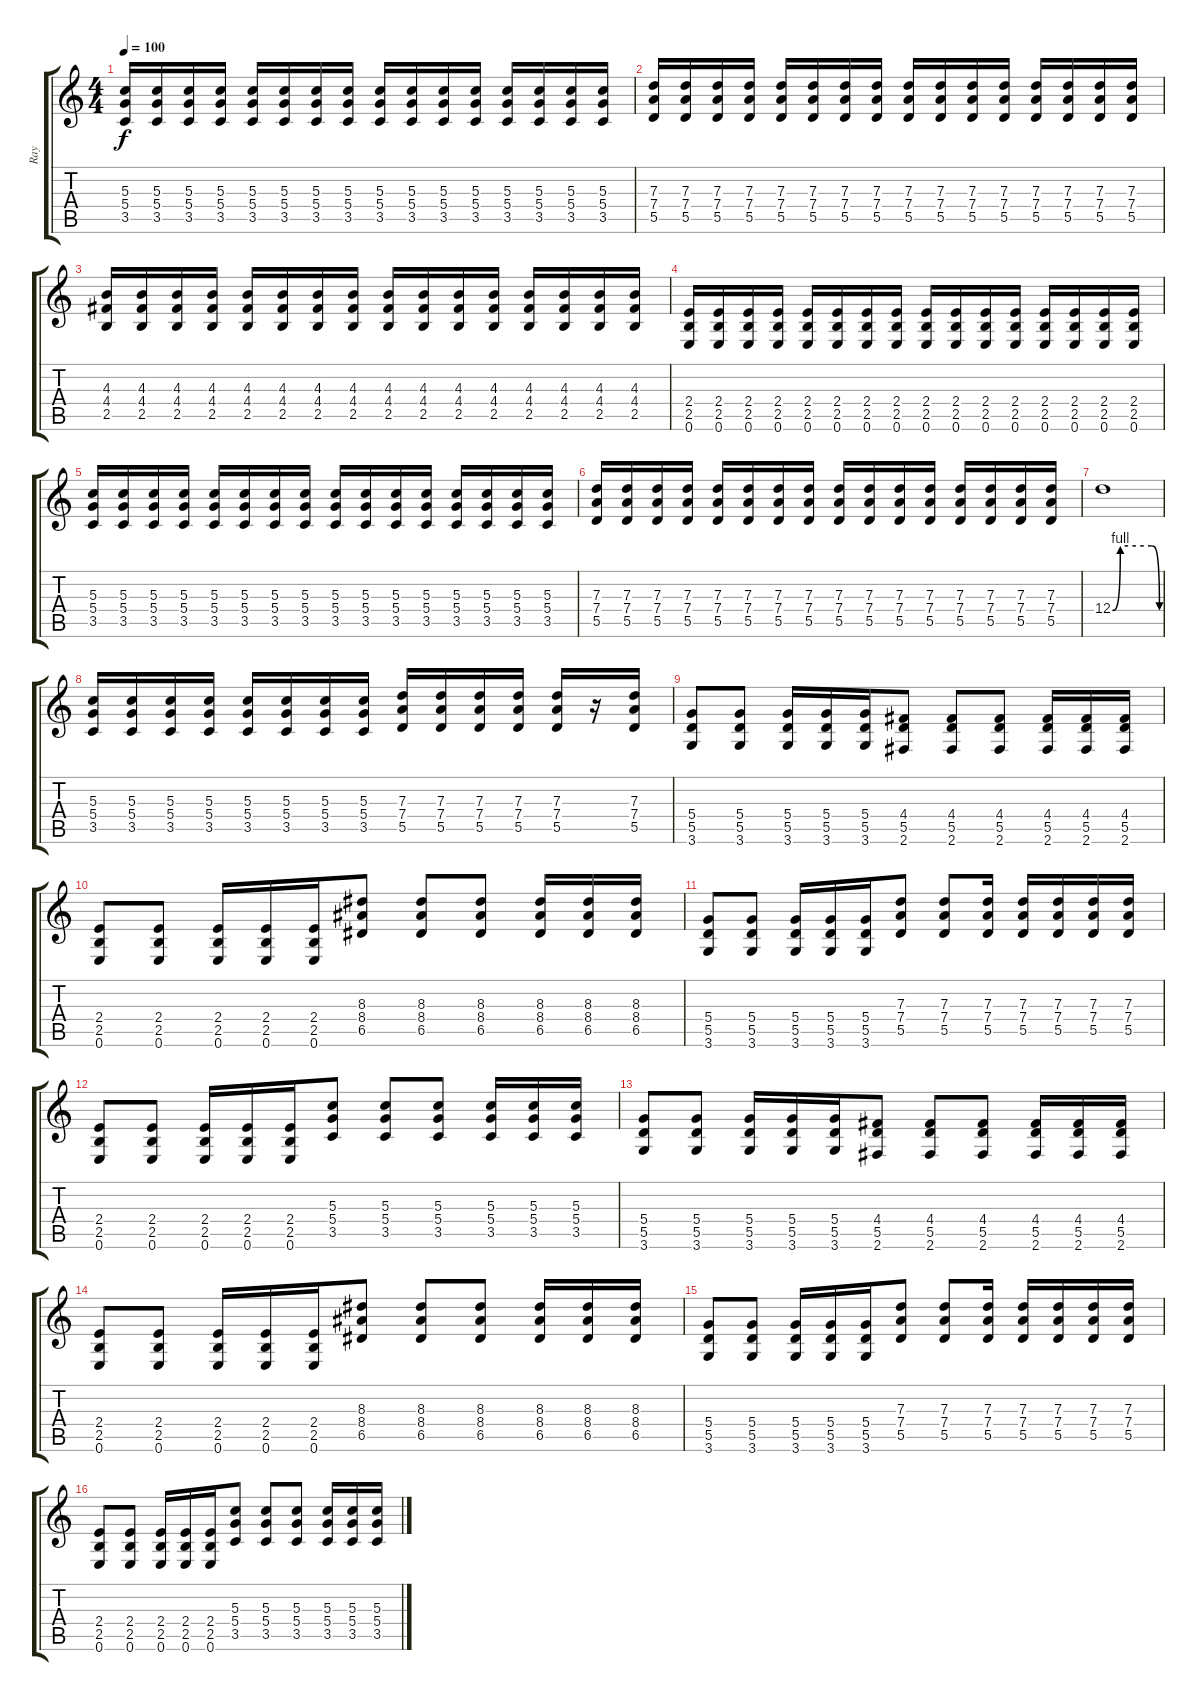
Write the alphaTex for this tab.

\track ("Ray" "Ray") {instrument overdrivenguitar}
\staff {score tabs}
\tuning (E4 B3 G3 D3 A2 E2) {hide}
\ts (4 4)
\tempo 100
\clef g2
\ks c
(5.3 5.4 3.5).16{dy f} (5.3 5.4 3.5).16 (5.3 5.4 3.5).16 (5.3 5.4 3.5).16 (5.3 5.4 3.5).16 (5.3 5.4 3.5).16 (5.3 5.4 3.5).16 (5.3 5.4 3.5).16 (5.3 5.4 3.5).16 (5.3 5.4 3.5).16 (5.3 5.4 3.5).16 (5.3 5.4 3.5).16 (5.3 5.4 3.5).16 (5.3 5.4 3.5).16 (5.3 5.4 3.5).16 (5.3 5.4 3.5).16 |
(7.3 7.4 5.5).16 (7.3 7.4 5.5).16 (7.3 7.4 5.5).16 (7.3 7.4 5.5).16 (7.3 7.4 5.5).16 (7.3 7.4 5.5).16 (7.3 7.4 5.5).16 (7.3 7.4 5.5).16 (7.3 7.4 5.5).16 (7.3 7.4 5.5).16 (7.3 7.4 5.5).16 (7.3 7.4 5.5).16 (7.3 7.4 5.5).16 (7.3 7.4 5.5).16 (7.3 7.4 5.5).16 (7.3 7.4 5.5).16 |
(4.3 4.4 2.5).16 (4.3 4.4 2.5).16 (4.3 4.4 2.5).16 (4.3 4.4 2.5).16 (4.3 4.4 2.5).16 (4.3 4.4 2.5).16 (4.3 4.4 2.5).16 (4.3 4.4 2.5).16 (4.3 4.4 2.5).16 (4.3 4.4 2.5).16 (4.3 4.4 2.5).16 (4.3 4.4 2.5).16 (4.3 4.4 2.5).16 (4.3 4.4 2.5).16 (4.3 4.4 2.5).16 (4.3 4.4 2.5).16 |
(2.4 2.5 0.6).16 (2.4 2.5 0.6).16 (2.4 2.5 0.6).16 (2.4 2.5 0.6).16 (2.4 2.5 0.6).16 (2.4 2.5 0.6).16 (2.4 2.5 0.6).16 (2.4 2.5 0.6).16 (2.4 2.5 0.6).16 (2.4 2.5 0.6).16 (2.4 2.5 0.6).16 (2.4 2.5 0.6).16 (2.4 2.5 0.6).16 (2.4 2.5 0.6).16 (2.4 2.5 0.6).16 (2.4 2.5 0.6).16 |
(5.3 5.4 3.5).16 (5.3 5.4 3.5).16 (5.3 5.4 3.5).16 (5.3 5.4 3.5).16 (5.3 5.4 3.5).16 (5.3 5.4 3.5).16 (5.3 5.4 3.5).16 (5.3 5.4 3.5).16 (5.3 5.4 3.5).16 (5.3 5.4 3.5).16 (5.3 5.4 3.5).16 (5.3 5.4 3.5).16 (5.3 5.4 3.5).16 (5.3 5.4 3.5).16 (5.3 5.4 3.5).16 (5.3 5.4 3.5).16 |
(7.3 7.4 5.5).16 (7.3 7.4 5.5).16 (7.3 7.4 5.5).16 (7.3 7.4 5.5).16 (7.3 7.4 5.5).16 (7.3 7.4 5.5).16 (7.3 7.4 5.5).16 (7.3 7.4 5.5).16 (7.3 7.4 5.5).16 (7.3 7.4 5.5).16 (7.3 7.4 5.5).16 (7.3 7.4 5.5).16 (7.3 7.4 5.5).16 (7.3 7.4 5.5).16 (7.3 7.4 5.5).16 (7.3 7.4 5.5).16 |
12.4{be (custom 0 0 10 4 20 4 30 4 40 4 50 4 60 0)}.1 |
(5.3 5.4 3.5).16 (5.3 5.4 3.5).16 (5.3 5.4 3.5).16 (5.3 5.4 3.5).16 (5.3 5.4 3.5).16 (5.3 5.4 3.5).16 (5.3 5.4 3.5).16 (5.3 5.4 3.5).16 (7.3 7.4 5.5).16 (7.3 7.4 5.5).16 (7.3 7.4 5.5).16 (7.3 7.4 5.5).16 (7.3 7.4 5.5).16 r.16 (7.3 7.4 5.5).16 |
(5.4 5.5 3.6).8 (5.4 5.5 3.6).8 (5.4 5.5 3.6).16 (5.4 5.5 3.6).16 (5.4 5.5 3.6).16 (4.4 5.5 2.6).8 (4.4 5.5 2.6).8 (4.4 5.5 2.6).8 (4.4 5.5 2.6).16 (4.4 5.5 2.6).16 (4.4 5.5 2.6).16 |
(2.4 2.5 0.6).8 (2.4 2.5 0.6).8 (2.4 2.5 0.6).16 (2.4 2.5 0.6).16 (2.4 2.5 0.6).16 (8.3 8.4 6.5).8 (8.3 8.4 6.5).8 (8.3 8.4 6.5).8 (8.3 8.4 6.5).16 (8.3 8.4 6.5).16 (8.3 8.4 6.5).16 |
(5.4 5.5 3.6).8 (5.4 5.5 3.6).8 (5.4 5.5 3.6).16 (5.4 5.5 3.6).16 (5.4 5.5 3.6).16 (7.3 7.4 5.5).8 (7.3 7.4 5.5).8 (7.3 7.4 5.5).16 (7.3 7.4 5.5).16 (7.3 7.4 5.5).16 (7.3 7.4 5.5).16 (7.3 7.4 5.5).16 |
(2.4 2.5 0.6).8 (2.4 2.5 0.6).8 (2.4 2.5 0.6).16 (2.4 2.5 0.6).16 (2.4 2.5 0.6).16 (5.3 5.4 3.5).8 (5.3 5.4 3.5).8 (5.3 5.4 3.5).8 (5.3 5.4 3.5).16 (5.3 5.4 3.5).16 (5.3 5.4 3.5).16 |
(5.4 5.5 3.6).8 (5.4 5.5 3.6).8 (5.4 5.5 3.6).16 (5.4 5.5 3.6).16 (5.4 5.5 3.6).16 (4.4 5.5 2.6).8 (4.4 5.5 2.6).8 (4.4 5.5 2.6).8 (4.4 5.5 2.6).16 (4.4 5.5 2.6).16 (4.4 5.5 2.6).16 |
(2.4 2.5 0.6).8 (2.4 2.5 0.6).8 (2.4 2.5 0.6).16 (2.4 2.5 0.6).16 (2.4 2.5 0.6).16 (8.3 8.4 6.5).8 (8.3 8.4 6.5).8 (8.3 8.4 6.5).8 (8.3 8.4 6.5).16 (8.3 8.4 6.5).16 (8.3 8.4 6.5).16 |
(5.4 5.5 3.6).8 (5.4 5.5 3.6).8 (5.4 5.5 3.6).16 (5.4 5.5 3.6).16 (5.4 5.5 3.6).16 (7.3 7.4 5.5).8 (7.3 7.4 5.5).8 (7.3 7.4 5.5).16 (7.3 7.4 5.5).16 (7.3 7.4 5.5).16 (7.3 7.4 5.5).16 (7.3 7.4 5.5).16 |
(2.4 2.5 0.6).8 (2.4 2.5 0.6).8 (2.4 2.5 0.6).16 (2.4 2.5 0.6).16 (2.4 2.5 0.6).16 (5.3 5.4 3.5).8 (5.3 5.4 3.5).8 (5.3 5.4 3.5).8 (5.3 5.4 3.5).16 (5.3 5.4 3.5).16 (5.3 5.4 3.5).16
